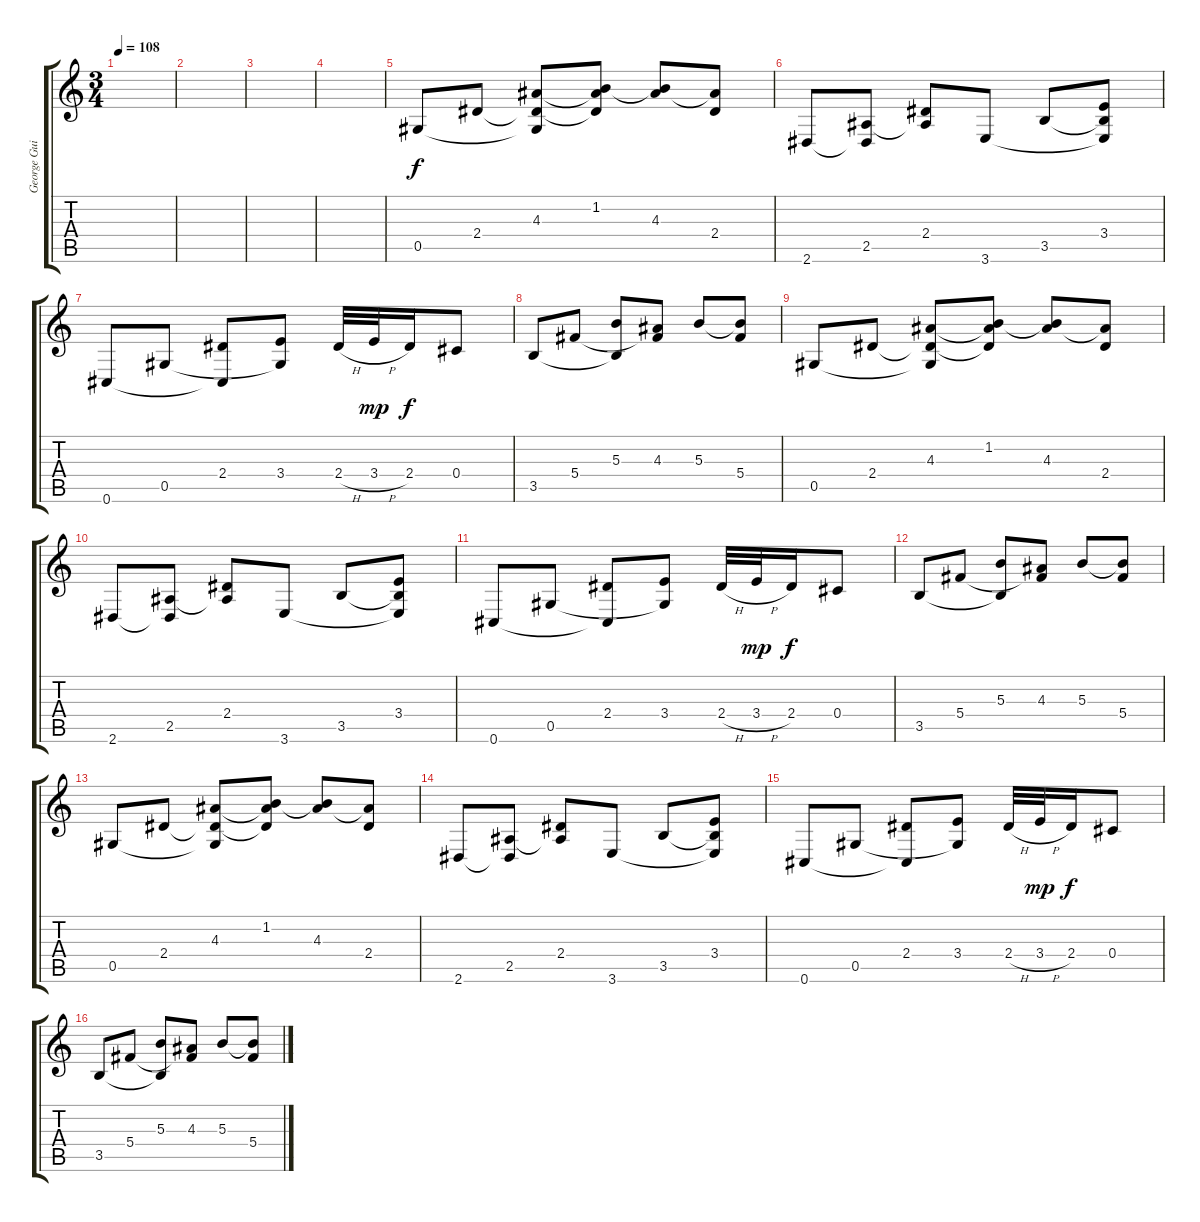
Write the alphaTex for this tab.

\track ("George Guitar" "George Gui") {instrument acousticguitarsteel}
\staff {score tabs}
\tuning (Eb4 Bb3 Gb3 Db3 Ab2 Db2) {hide}
\ts (3 4)
\tempo 108
\clef g2
\ks c
|
|
|
|
0.5.8 2.4.8 (4.3 2.4{t} 0.5{t}).8 (1.2 4.3{t} 2.4{t}).8 (1.2{t} 4.3).8 (4.3{t} 2.4).8 |
2.6.8 (2.5 2.6{t}).8 (2.4 2.5{t}).8 3.6.8 3.5.8 (3.4 3.5{t} 3.6{t}).8 |
0.6.8 0.5.8 (2.4 0.6{t}).8 (3.4 0.5{t}).8 2.4{h}.32 3.4{h}.32{dy mp} 2.4.16{dy f} 0.4.8 |
3.5.8 5.4.8 (5.3 3.5{t}).8 (4.3 5.4{t}).8 5.3.8 (5.3{t} 5.4).8 |
0.5.8 2.4.8 (4.3 2.4{t} 0.5{t}).8 (1.2 4.3{t} 2.4{t}).8 (1.2{t} 4.3).8 (4.3{t} 2.4).8 |
2.6.8 (2.5 2.6{t}).8 (2.4 2.5{t}).8 3.6.8 3.5.8 (3.4 3.5{t} 3.6{t}).8 |
0.6.8 0.5.8 (2.4 0.6{t}).8 (3.4 0.5{t}).8 2.4{h}.32 3.4{h}.32{dy mp} 2.4.16{dy f} 0.4.8 |
3.5.8 5.4.8 (5.3 3.5{t}).8 (4.3 5.4{t}).8 5.3.8 (5.3{t} 5.4).8 |
0.5.8 2.4.8 (4.3 2.4{t} 0.5{t}).8 (1.2 4.3{t} 2.4{t}).8 (1.2{t} 4.3).8 (4.3{t} 2.4).8 |
2.6.8 (2.5 2.6{t}).8 (2.4 2.5{t}).8 3.6.8 3.5.8 (3.4 3.5{t} 3.6{t}).8 |
0.6.8 0.5.8 (2.4 0.6{t}).8 (3.4 0.5{t}).8 2.4{h}.32 3.4{h}.32{dy mp} 2.4.16{dy f} 0.4.8 |
3.5.8 5.4.8 (5.3 3.5{t}).8 (4.3 5.4{t}).8 5.3.8 (5.3{t} 5.4).8
